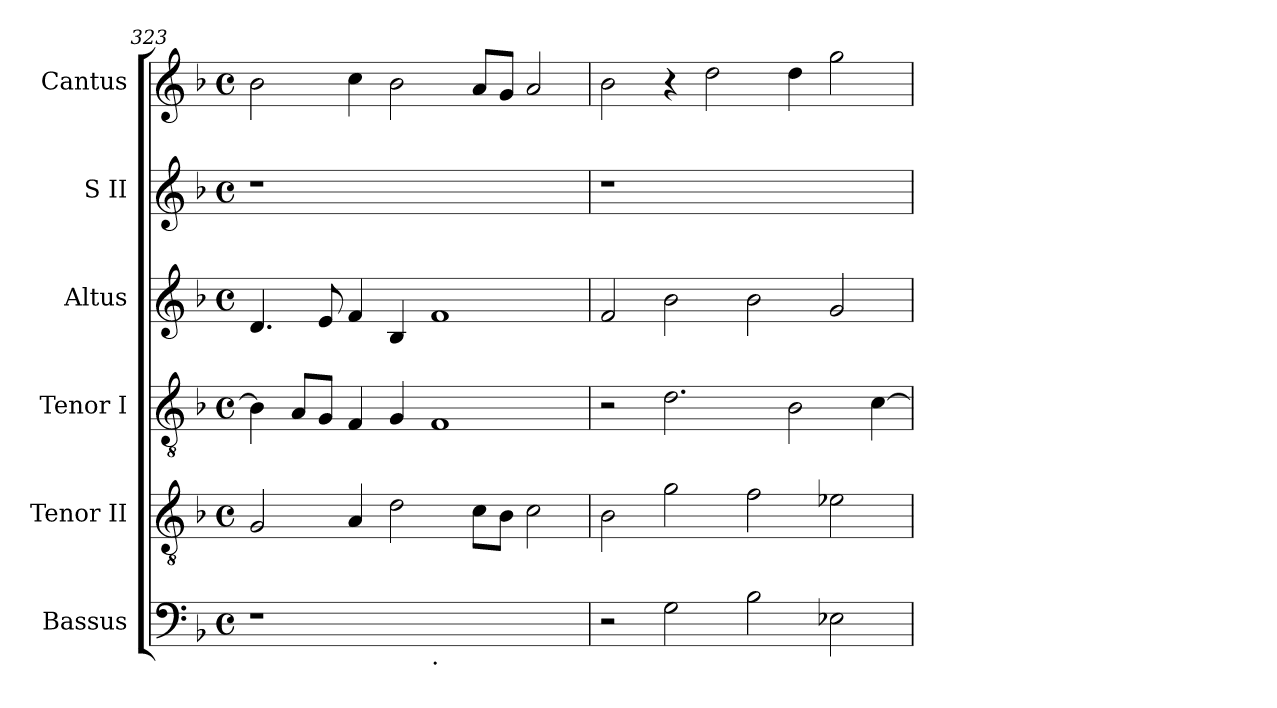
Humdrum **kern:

**kern	**kern	**kern	**kern	**kern	**kern
*part6	*part5	*part4	*part3	*part2	*part1
*staff6	*staff5	*staff4	*staff3	*staff2	*staff1
*I"Bassus	*I"Tenor II	*I"Tenor I	*I"Altus	*I"S II	*I"Cantus
*I'B	*I'T II	*I'T I	*I'A	*	*
*clefF4	*clefGv2	*clefGv2	*clefG2	*clefG2	*clefG2
*k[b-]	*k[b-]	*k[b-]	*k[b-]	*k[b-]	*k[b-]
*F:	*F:	*F:	*F:	*F:	*F:
*M4/4	*M4/4	*M4/4	*M4/4	*M4/4	*M4/4
*met(c)	*met(c)	*met(c)	*met(c)	*met(c)	*met(c)
=323	=323	=323	=323	=323	=323
1r	2G/	4B-\]	4.d/	1r	2b-\
.	.	8A/L	.	.	.
.	.	8G/J	8e/	.	.
.	4A/	4F/	4f/	.	4cc\
.	2d\	4G/	4B-/	.	2b-\
!LO:TX:b:t=.	!	!	!	!	!
1ryy	.	1F	1f	1ryy	.
.	8c\L	.	.	.	8a/L
.	8B-\J	.	.	.	8g/J
.	2c\	.	.	.	2a/
=324	=324	=324	=324	=324	=324
2r	2B-\	2r	2f/	1r	2b-\
2G\	2g\	2.d\	2b-\	.	4r
.	.	.	.	.	2dd\
2B-\	2f\	.	2b-\	1ryy	.
.	.	2B-\	.	.	4dd\
2E-X\	2e-X\	.	2g/	.	2gg\
.	.	[>4c\	.	.	.
=	=	=	=	=	=
*-	*-	*-	*-	*-	*-
